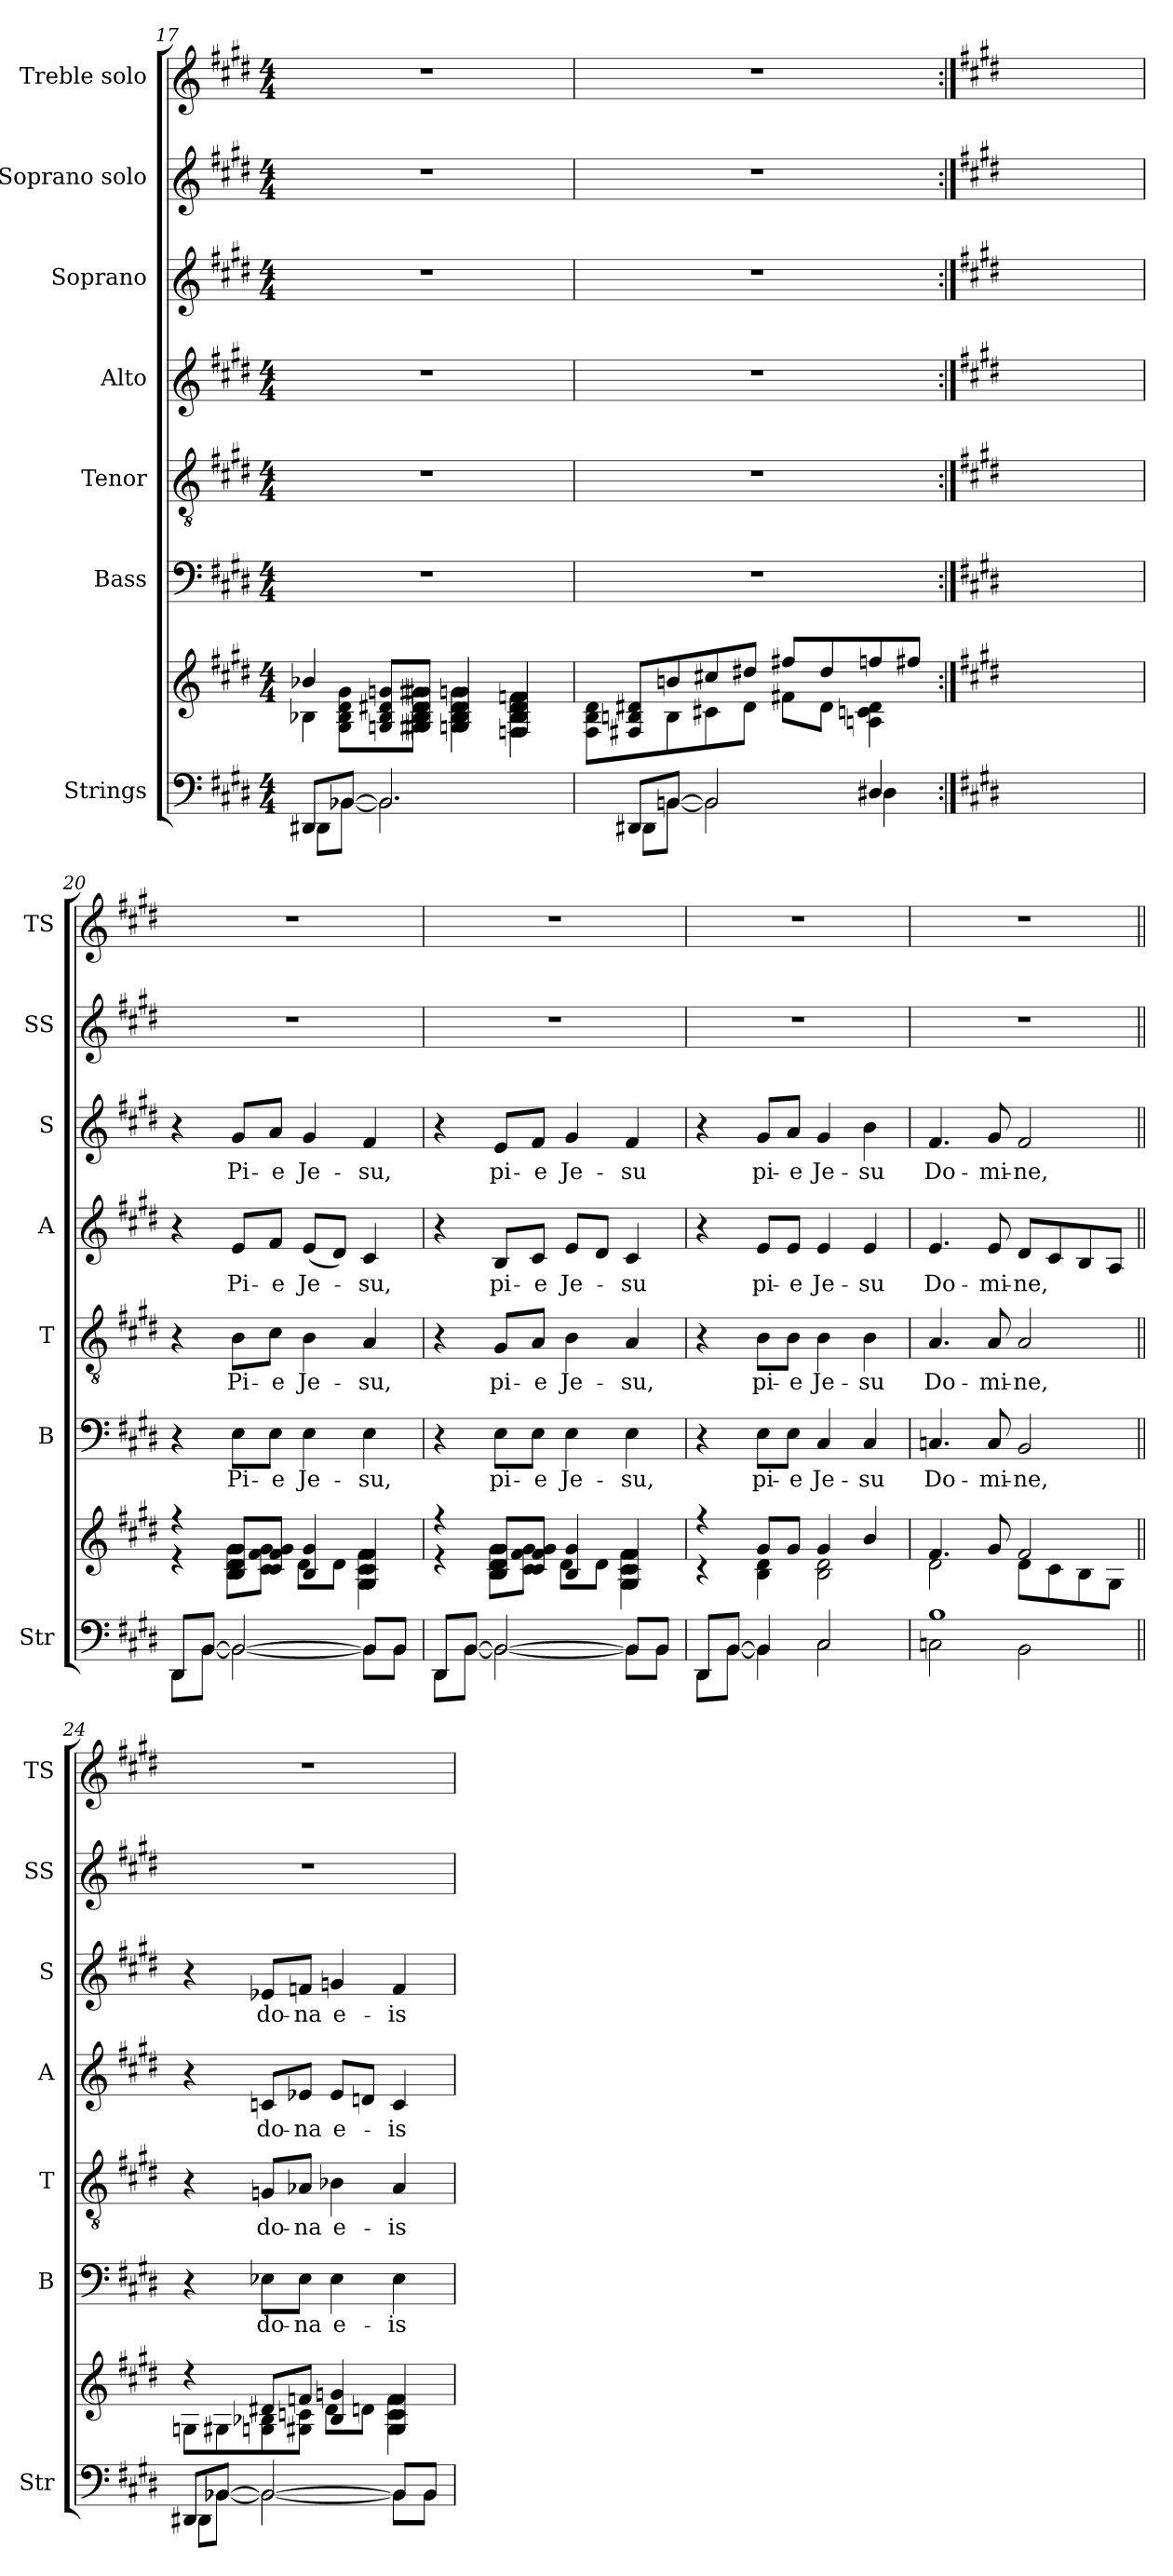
**kern	**kern	**kern	**text	**kern	**text	**kern	**text	**kern	**text	**kern	**kern
*part7	*part7	*part6	*part6	*part5	*part5	*part4	*part4	*part3	*part3	*part2	*part1
*staff8	*staff7	*staff6	*staff6	*staff5	*staff5	*staff4	*staff4	*staff3	*staff3	*staff2	*staff1
*I"Strings	*	*I"Bass	*	*I"Tenor	*	*I"Alto	*	*I"Soprano	*	*I"Soprano solo	*I"Treble solo
*I'Str	*	*I'B	*	*I'T	*	*I'A	*	*I'S	*	*I'SS	*I'TS
*clefF4	*clefG2	*clefF4	*	*clefGv2	*	*clefG2	*	*clefG2	*	*clefG2	*clefG2
*k[f#c#g#d#]	*k[f#c#g#d#]	*k[f#c#g#d#]	*	*k[f#c#g#d#]	*	*k[f#c#g#d#]	*	*k[f#c#g#d#]	*	*k[f#c#g#d#]	*k[f#c#g#d#]
*E:	*E:	*E:	*	*E:	*	*E:	*	*E:	*	*E:	*E:
*M4/4	*M4/4	*M4/4	*	*M4/4	*	*M4/4	*	*M4/4	*	*M4/4	*M4/4
=17	=17	=17	=17	=17	=17	=17	=17	=17	=17	=17	=17
*^	*^	*	*	*	*	*	*	*	*	*	*
8DD#X/L	8DD#\L	4b-/	4B-\	1r	.	1r	.	1r	.	1r	.	1r	1r
[8BB-/J	[8BB-\J	.	.	.	.	.	.	.	.	.	.	.	.
2.BB-/]	2.BB-\]	8G/ 8B-/ 8d#X/ 8g/L	8G\ 8B-\ 8d#\ 8g\L	.	.	.	.	.	.	.	.	.	.
.	.	8G#X/ 8B-/ 8d#/ 8g#X/J	8G#\ 8B-\ 8d#\ 8g#\J	.	.	.	.	.	.	.	.	.	.
.	.	4Gn/ 4B-/ 4d#/ 4gn/	4G\ 4B-\ 4d#\ 4g\	.	.	.	.	.	.	.	.	.	.
.	.	4F/ 4B-/ 4d#/ 4f/	4F\ 4B-\ 4d#\ 4f\	.	.	.	.	.	.	.	.	.	.
!!LO:LB:g=z
=18	=18	=18	=18	=18	=18	=18	=18	=18	=18	=18	=18	=18	=18
8DD#X/L	8DD#\L	8F#X/ 8Bn/ 8d#X/L	8F#\ 8B\ 8d#\L	1r	.	1r	.	1r	.	1r	.	1r	1r
[8BBn/J	[8BB\J	8bn/	8B\	.	.	.	.	.	.	.	.	.	.
2BB/]	2BB\]	8cc#X/	8c#X\	.	.	.	.	.	.	.	.	.	.
.	.	8dd#X/J	8d#\J	.	.	.	.	.	.	.	.	.	.
.	.	8ff#X/L	8f#X\L	.	.	.	.	.	.	.	.	.	.
.	.	8dd#/	8d#\J	.	.	.	.	.	.	.	.	.	.
4D#X/	4D#\	8ffn/	4An\ 4cn\ 4d#\	.	.	.	.	.	.	.	.	.	.
.	.	8ff#X/J	.	.	.	.	.	.	.	.	.	.	.
*v	*v	*	*	*	*	*	*	*	*	*	*	*	*
*	*v	*v	*	*	*	*	*	*	*	*	*	*
=19:|!	=19:|!	=19:|!	=19:|!	=19:|!	=19:|!	=19:|!	=19:|!	=19:|!	=19:|!	=19:|!	=19:|!
*k[f#c#g#d#]	*k[f#c#g#d#]	*k[f#c#g#d#]	*	*k[f#c#g#d#]	*	*k[f#c#g#d#]	*	*k[f#c#g#d#]	*	*k[f#c#g#d#]	*k[f#c#g#d#]
*E:	*E:	*E:	*	*E:	*	*E:	*	*E:	*	*E:	*E:
1ryy	1ryy	1ryy	.	1ryy	.	1ryy	.	1ryy	.	1ryy	1ryy
=20	=20	=20	=20	=20	=20	=20	=20	=20	=20	=20	=20
*^	*^	*	*	*	*	*	*	*	*	*	*
8DD#/L	8DD#\L	4r	4r	4r	.	4r	.	4r	.	4r	.	1r	1r
[8BB/J	[8BB\J	.	.	.	.	.	.	.	.	.	.	.	.
!	!	!	!	!	!LO:LY:b	!	!LO:LY:b	!	!LO:LY:b	!	!LO:LY:b	!	!
2BB/_	2BB\_	8B/ 8d#/ 8g#/L	8B\ 8d#\ 8g#\L	8E\L	Pi-	8B\L	Pi-	8e/L	Pi-	8g#/L	Pi-	.	.
!	!	!	!	!	!LO:LY:b	!	!LO:LY:b	!	!LO:LY:b	!	!LO:LY:b	!	!
.	.	8c#/ 8f#/ 8g#/J	8c#\ 8f#\ 8g#\J	8E\J	-e	8c#\J	-e	8f#/J	-e	8a/J	-e	.	.
!	!	!	!	!	!LO:LY:b	!	!LO:LY:b	!	!LO:LY:b	!	!LO:LY:b	!	!
.	.	4B/ 4g#/	8d#\L	4E\	Je-	4B\	Je-	(<8e/L	Je-	4g#/	Je-	.	.
.	.	.	8d#\J	.	.	.	.	8d#/J)	.	.	.	.	.
!	!	!	!	!	!LO:LY:b	!	!LO:LY:b	!	!LO:LY:b	!	!LO:LY:b	!	!
8BB/L]	8BB\L]	4G#/ 4c#/ 4f#/	4G#\ 4c#\ 4f#\	4E\	-su,	4A/	-su,	4c#/	-su,	4f#/	-su,	.	.
8BB/J	8BB\J	.	.	.	.	.	.	.	.	.	.	.	.
!!LO:PB:g=z
=21	=21	=21	=21	=21	=21	=21	=21	=21	=21	=21	=21	=21	=21
8DD#/L	8DD#\L	4r	4r	4r	.	4r	.	4r	.	4r	.	1r	1r
[8BB/J	[8BB\J	.	.	.	.	.	.	.	.	.	.	.	.
!	!	!	!	!	!LO:LY:b	!	!LO:LY:b	!	!LO:LY:b	!	!LO:LY:b	!	!
2BB/_	2BB\_	8B/ 8d#/ 8g#/L	8B\ 8d#\ 8g#\L	8E\L	pi-	8G#/L	pi-	8B/L	pi-	8e/L	pi-	.	.
!	!	!	!	!	!LO:LY:b	!	!LO:LY:b	!	!LO:LY:b	!	!LO:LY:b	!	!
.	.	8c#/ 8f#/ 8g#/J	8c#\ 8f#\ 8g#\J	8E\J	-e	8A/J	-e	8c#/J	-e	8f#/J	-e	.	.
!	!	!	!	!	!LO:LY:b	!	!LO:LY:b	!	!LO:LY:b	!	!LO:LY:b	!	!
.	.	4B/ 4g#/	8d#\L	4E\	Je-	4B\	Je-	8e/L	Je-	4g#/	Je-	.	.
.	.	.	8d#\J	.	.	.	.	8d#/J	.	.	.	.	.
!	!	!	!	!	!LO:LY:b	!	!LO:LY:b	!	!LO:LY:b	!	!LO:LY:b	!	!
8BB/L]	8BB\L]	4G#/ 4c#/ 4f#/	4G#\ 4c#\ 4f#\	4E\	-su,	4A/	-su,	4c#/	-su	4f#/	-su	.	.
8BB/J	8BB\J	.	.	.	.	.	.	.	.	.	.	.	.
=22	=22	=22	=22	=22	=22	=22	=22	=22	=22	=22	=22	=22	=22
8DD#/L	8DD#\L	4r	4r	4r	.	4r	.	4r	.	4r	.	1r	1r
[8BB/J	[8BB\J	.	.	.	.	.	.	.	.	.	.	.	.
!	!	!	!	!	!LO:LY:b	!	!LO:LY:b	!	!LO:LY:b	!	!LO:LY:b	!	!
4BB/]	4BB\]	8g#/L	4B\ 4d#\	8E\L	pi-	8B\L	pi-	8e/L	pi-	8g#/L	pi-	.	.
!	!	!	!	!	!LO:LY:b	!	!LO:LY:b	!	!LO:LY:b	!	!LO:LY:b	!	!
.	.	8g#/J	.	8E\J	-e	8B\J	-e	8e/J	-e	8a/J	-e	.	.
!	!	!	!	!	!LO:LY:b	!	!LO:LY:b	!	!LO:LY:b	!	!LO:LY:b	!	!
2C#/	2C#\	4g#/	2B\ 2d#\	4C#/	Je-	4B\	Je-	4e/	Je-	4g#/	Je-	.	.
!	!	!	!	!	!LO:LY:b	!	!LO:LY:b	!	!LO:LY:b	!	!LO:LY:b	!	!
.	.	4b/	.	4C#/	-su	4B\	-su	4e/	-su	4b\	-su	.	.
=23	=23	=23	=23	=23	=23	=23	=23	=23	=23	=23	=23	=23	=23
!	!	!	!	!	!LO:LY:b	!	!LO:LY:b	!	!LO:LY:b	!	!LO:LY:b	!	!
1B	2Cn\	4.f#/	2d#\	4.Cn/	Do-	4.A/	Do-	4.e/	Do-	4.f#/	Do-	1r	1r
!	!	!	!	!	!LO:LY:b	!	!LO:LY:b	!	!LO:LY:b	!	!LO:LY:b	!	!
.	.	8g#/	.	8C/	-mi-	8A/	-mi-	8e/	-mi-	8g#/	-mi-	.	.
!	!	!	!	!	!LO:LY:b	!	!LO:LY:b	!	!LO:LY:b	!	!LO:LY:b	!	!
.	2BB\	2f#/	8d#\L	2BB/	-ne,	2A/	-ne,	8d#/L	-ne,	2f#/	-ne,	.	.
.	.	.	8c#\	.	.	.	.	8c#/	.	.	.	.	.
.	.	.	8B\	.	.	.	.	8B/	.	.	.	.	.
.	.	.	8G#\J	.	.	.	.	8A/J	.	.	.	.	.
!!LO:PB:g=z
=24||	=24||	=24||	=24||	=24||	=24||	=24||	=24||	=24||	=24||	=24||	=24||	=24||	=24||
8DD#X/L	8DD#\L	4r	8G\L	4r	.	4r	.	4r	.	4r	.	1r	1r
[8BB-/J	[8BB-\J	.	8G#X\	.	.	.	.	.	.	.	.	.	.
!	!	!	!	!	!LO:LY:b	!	!LO:LY:b	!	!LO:LY:b	!	!LO:LY:b	!	!
2BB-/_	2BB-\_	8d#X/L	8Gn\ 8B-\	8E-\L	do-	8G/L	do-	8c/L	do-	8e-/L	do-	.	.
!	!	!	!	!	!LO:LY:b	!	!LO:LY:b	!	!LO:LY:b	!	!LO:LY:b	!	!
.	.	8f/J	8G#X\ 8c\J	8E-\J	-na	8A-/J	-na	8e-/J	-na	8f/J	-na	.	.
!	!	!	!	!	!LO:LY:b	!	!LO:LY:b	!	!LO:LY:b	!	!LO:LY:b	!	!
.	.	4B-/ 4g/	8d#\L	4E-\	e-	4B-\	e-	8e-/L	e-	4g/	e-	.	.
.	.	.	8dn\J	.	.	.	.	8d/J	.	.	.	.	.
!	!	!	!	!	!LO:LY:b	!	!LO:LY:b	!	!LO:LY:b	!	!LO:LY:b	!	!
8BB-/L]	8BB-\L]	4G#/ 4c/ 4f/	4G#\ 4c\ 4f\	4E-\	-is	4A-/	-is	4c/	-is	4f/	-is	.	.
8BB-/J	8BB-\J	.	.	.	.	.	.	.	.	.	.	.	.
*v	*v	*	*	*	*	*	*	*	*	*	*	*	*
*	*v	*v	*	*	*	*	*	*	*	*	*	*
=	=	=	=	=	=	=	=	=	=	=	=
*-	*-	*-	*-	*-	*-	*-	*-	*-	*-	*-	*-
